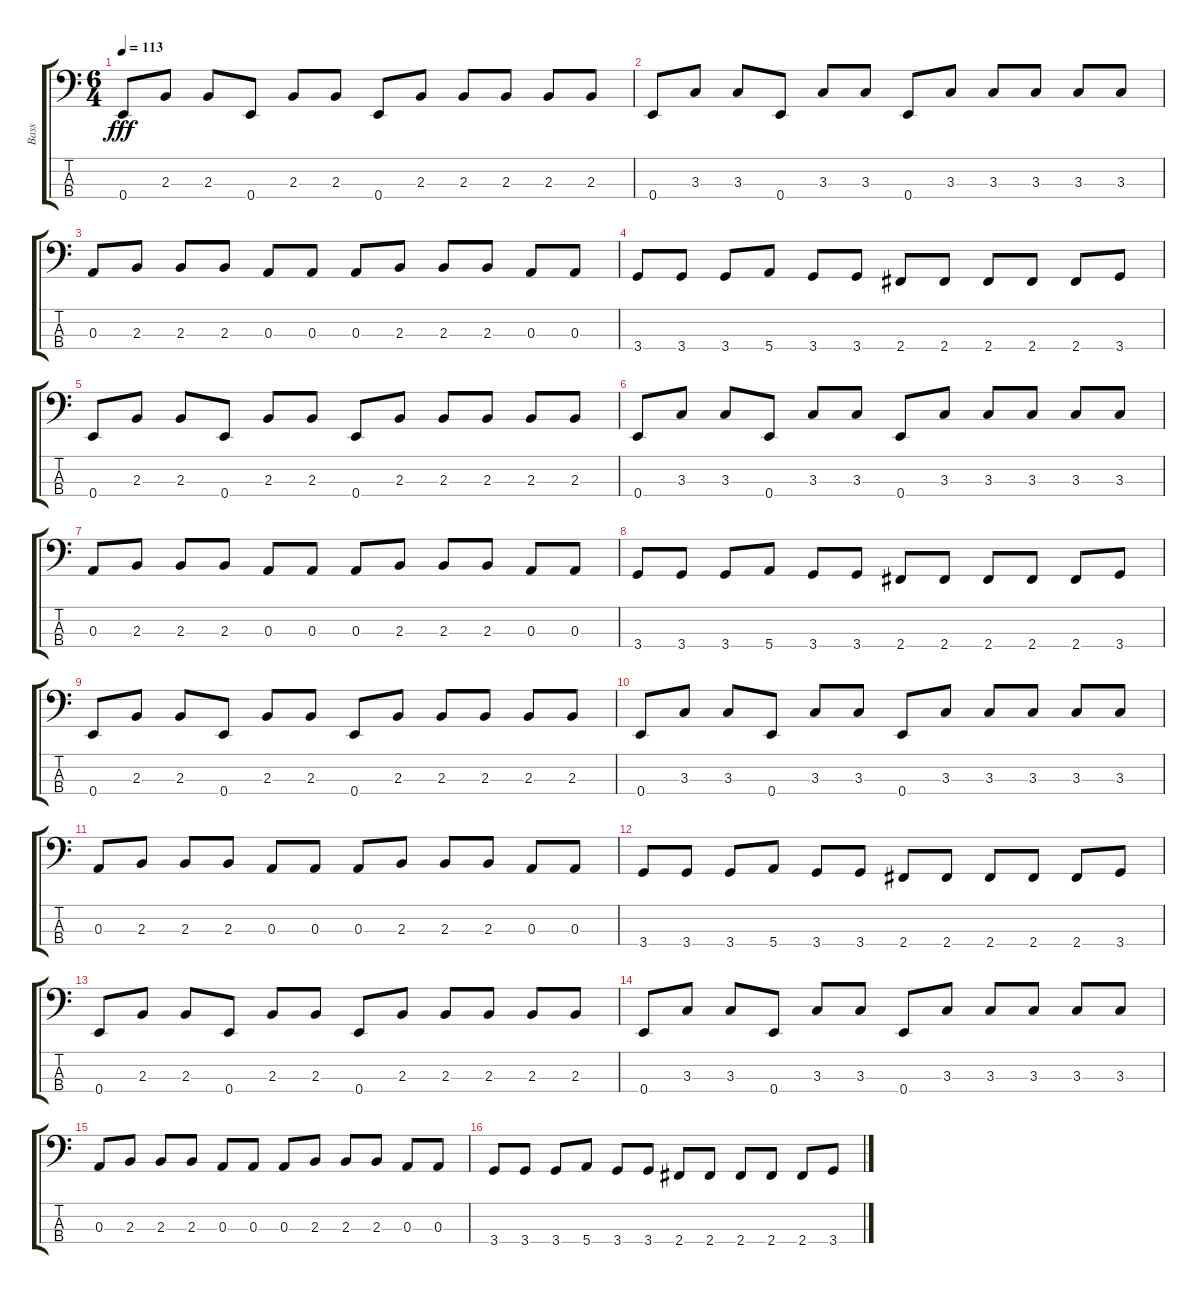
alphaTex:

\track ("Bass" "Bass") {instrument electricbassfinger}
\staff {score tabs}
\tuning (G2 D2 A1 E1) {hide}
\ts (6 4)
\tempo 113
\clef f4
\ks c
0.4.8{dy fff} 2.3.8 2.3.8 0.4.8 2.3.8 2.3.8 0.4.8 2.3.8 2.3.8 2.3.8 2.3.8 2.3.8 |
0.4.8 3.3.8 3.3.8 0.4.8 3.3.8 3.3.8 0.4.8 3.3.8 3.3.8 3.3.8 3.3.8 3.3.8 |
0.3.8 2.3.8 2.3.8 2.3.8 0.3.8 0.3.8 0.3.8 2.3.8 2.3.8 2.3.8 0.3.8 0.3.8 |
3.4.8 3.4.8 3.4.8 5.4.8 3.4.8 3.4.8 2.4.8 2.4.8 2.4.8 2.4.8 2.4.8 3.4.8 |
0.4.8 2.3.8 2.3.8 0.4.8 2.3.8 2.3.8 0.4.8 2.3.8 2.3.8 2.3.8 2.3.8 2.3.8 |
0.4.8 3.3.8 3.3.8 0.4.8 3.3.8 3.3.8 0.4.8 3.3.8 3.3.8 3.3.8 3.3.8 3.3.8 |
0.3.8 2.3.8 2.3.8 2.3.8 0.3.8 0.3.8 0.3.8 2.3.8 2.3.8 2.3.8 0.3.8 0.3.8 |
3.4.8 3.4.8 3.4.8 5.4.8 3.4.8 3.4.8 2.4.8 2.4.8 2.4.8 2.4.8 2.4.8 3.4.8 |
0.4.8 2.3.8 2.3.8 0.4.8 2.3.8 2.3.8 0.4.8 2.3.8 2.3.8 2.3.8 2.3.8 2.3.8 |
0.4.8 3.3.8 3.3.8 0.4.8 3.3.8 3.3.8 0.4.8 3.3.8 3.3.8 3.3.8 3.3.8 3.3.8 |
0.3.8 2.3.8 2.3.8 2.3.8 0.3.8 0.3.8 0.3.8 2.3.8 2.3.8 2.3.8 0.3.8 0.3.8 |
3.4.8 3.4.8 3.4.8 5.4.8 3.4.8 3.4.8 2.4.8 2.4.8 2.4.8 2.4.8 2.4.8 3.4.8 |
0.4.8 2.3.8 2.3.8 0.4.8 2.3.8 2.3.8 0.4.8 2.3.8 2.3.8 2.3.8 2.3.8 2.3.8 |
0.4.8 3.3.8 3.3.8 0.4.8 3.3.8 3.3.8 0.4.8 3.3.8 3.3.8 3.3.8 3.3.8 3.3.8 |
0.3.8 2.3.8 2.3.8 2.3.8 0.3.8 0.3.8 0.3.8 2.3.8 2.3.8 2.3.8 0.3.8 0.3.8 |
3.4.8 3.4.8 3.4.8 5.4.8 3.4.8 3.4.8 2.4.8 2.4.8 2.4.8 2.4.8 2.4.8 3.4.8
